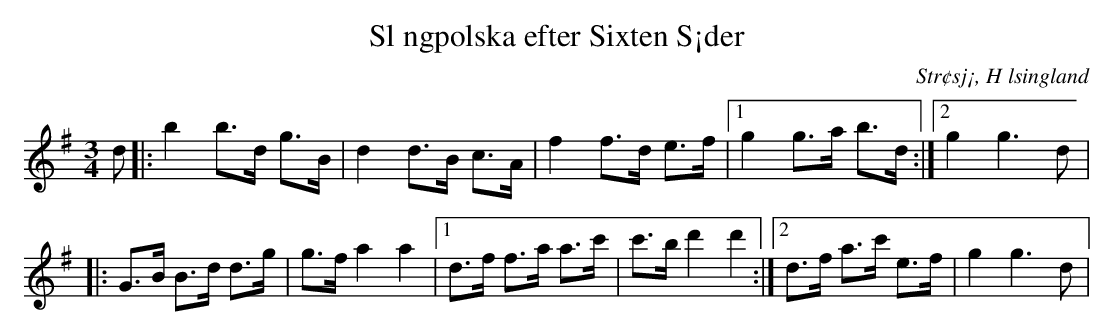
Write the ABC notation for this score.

X:1
T:Sl ngpolska efter Sixten S¡der
Q: 150
O:Str¢sj¡, H lsingland
M:3/4
L:1/8
K:G
d|:b2 b>d g>B|d2 d>B c>A|f2 f>d e>f|1 g2 g>a b>d :|2 g2 g3d|
|:G>B B>d d>g|g>f a2 a2|1 d>f f>a a>c'|c'>b d'2 d'2:|2 d>f a>c' e>f|g2 g3d|
